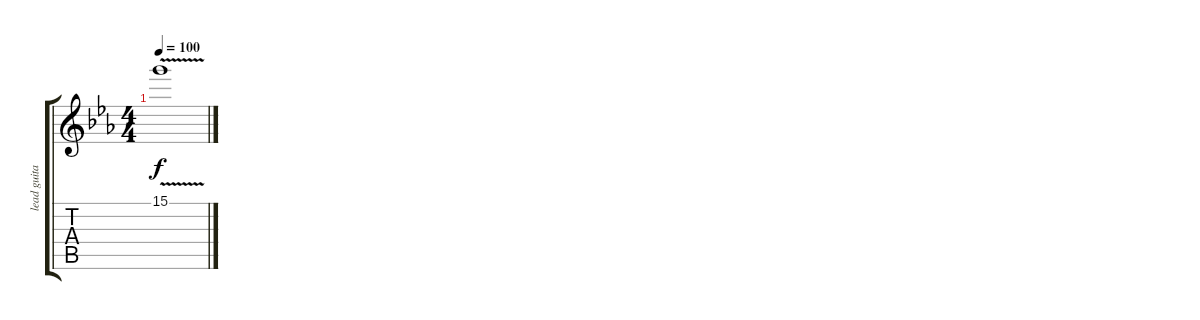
\track ("lead guitar-Pier Gonella" "lead guita") {instrument overdrivenguitar}
\staff {score tabs}
\tuning (E4 B3 G3 D3 A2 E2) {hide}
\ts (4 4)
\tempo 100
\clef g2
\ks eb
15.1{v}.1{dy f}
